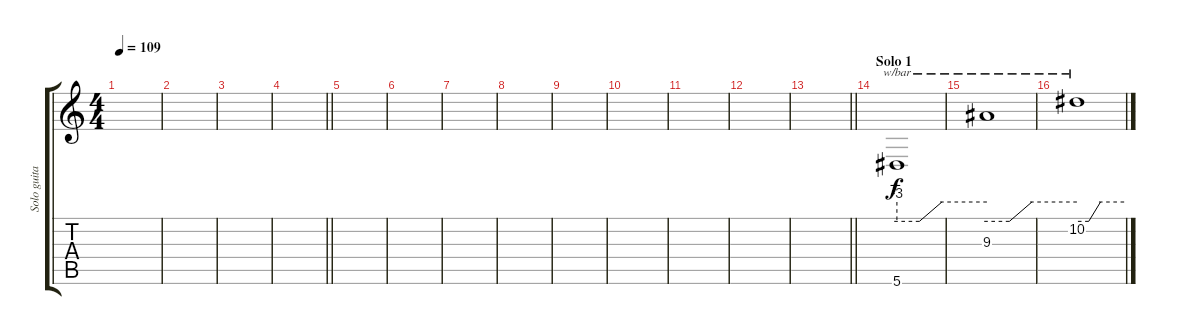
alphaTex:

\track ("Solo guitar" "Solo guita") {instrument distortionguitar}
\staff {score tabs}
\tuning (E4 B3 G3 D3 A2 E2) {hide}
\ts (4 4)
\tempo 109
\clef g2
\ks c
|
|
|
\barLineRight lightlight
|
|
|
|
|
|
|
|
|
\barLineRight lightlight
|
\section ("" "Solo 1")
5.6.1{tbe (custom default 0 -12 15 -12 30 0 60 0)} |
9.3.1{tbe (custom default 0 -12 15 -12 30 0 60 0)} |
10.2.1{tbe (custom default 0 -12 15 -12 30 0 60 0)}
